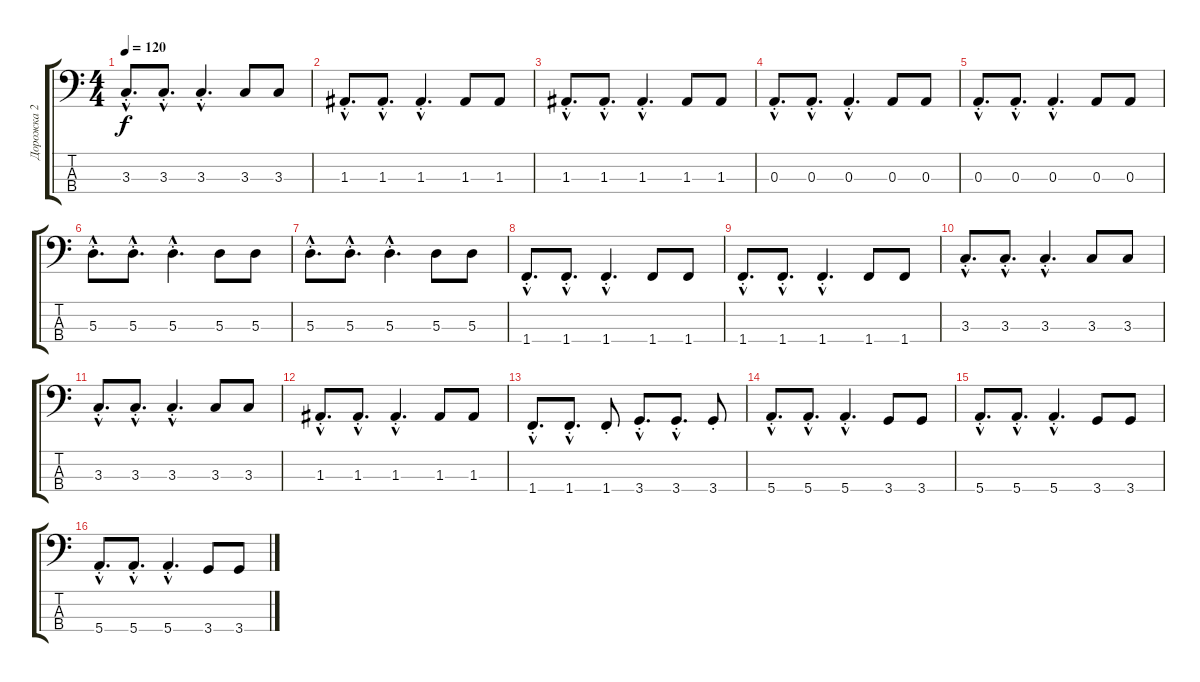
\track ("Дорожка 2" "Дорожка 2") {instrument electricbassfinger}
\staff {score tabs}
\tuning (G2 D2 A1 E1) {hide}
\ts (4 4)
\tempo 120
\clef f4
\ks c
3.3{hac st}.8{d dy f} 3.3{hac st}.8{d} 3.3{hac st}.4{d} 3.3.8 3.3.8 |
1.3{hac st}.8{d} 1.3{hac st}.8{d} 1.3{hac st}.4{d} 1.3.8 1.3.8 |
1.3{hac st}.8{d} 1.3{hac st}.8{d} 1.3{hac st}.4{d} 1.3.8 1.3.8 |
0.3{hac st}.8{d} 0.3{hac st}.8{d} 0.3{hac st}.4{d} 0.3.8 0.3.8 |
0.3{hac st}.8{d} 0.3{hac st}.8{d} 0.3{hac st}.4{d} 0.3.8 0.3.8 |
5.3{hac st}.8{d} 5.3{hac st}.8{d} 5.3{hac st}.4{d} 5.3.8 5.3.8 |
5.3{hac st}.8{d} 5.3{hac st}.8{d} 5.3{hac st}.4{d} 5.3.8 5.3.8 |
1.4{hac st}.8{d} 1.4{hac st}.8{d} 1.4{hac st}.4{d} 1.4.8 1.4.8 |
1.4{hac st}.8{d} 1.4{hac st}.8{d} 1.4{hac st}.4{d} 1.4.8 1.4.8 |
3.3{hac st}.8{d} 3.3{hac st}.8{d} 3.3{hac st}.4{d} 3.3.8 3.3.8 |
3.3{hac st}.8{d} 3.3{hac st}.8{d} 3.3{hac st}.4{d} 3.3.8 3.3.8 |
1.3{hac st}.8{d} 1.3{hac st}.8{d} 1.3{hac st}.4{d} 1.3.8 1.3.8 |
1.4{hac st}.8{d} 1.4{hac st}.8{d} 1.4{st}.8 3.4{hac st}.8{d} 3.4{hac st}.8{d} 3.4{st}.8 |
5.4{hac st}.8{d} 5.4{hac st}.8{d} 5.4{hac st}.4{d} 3.4.8 3.4.8 |
5.4{hac st}.8{d} 5.4{hac st}.8{d} 5.4{hac st}.4{d} 3.4.8 3.4.8 |
5.4{hac st}.8{d} 5.4{hac st}.8{d} 5.4{hac st}.4{d} 3.4.8 3.4.8
